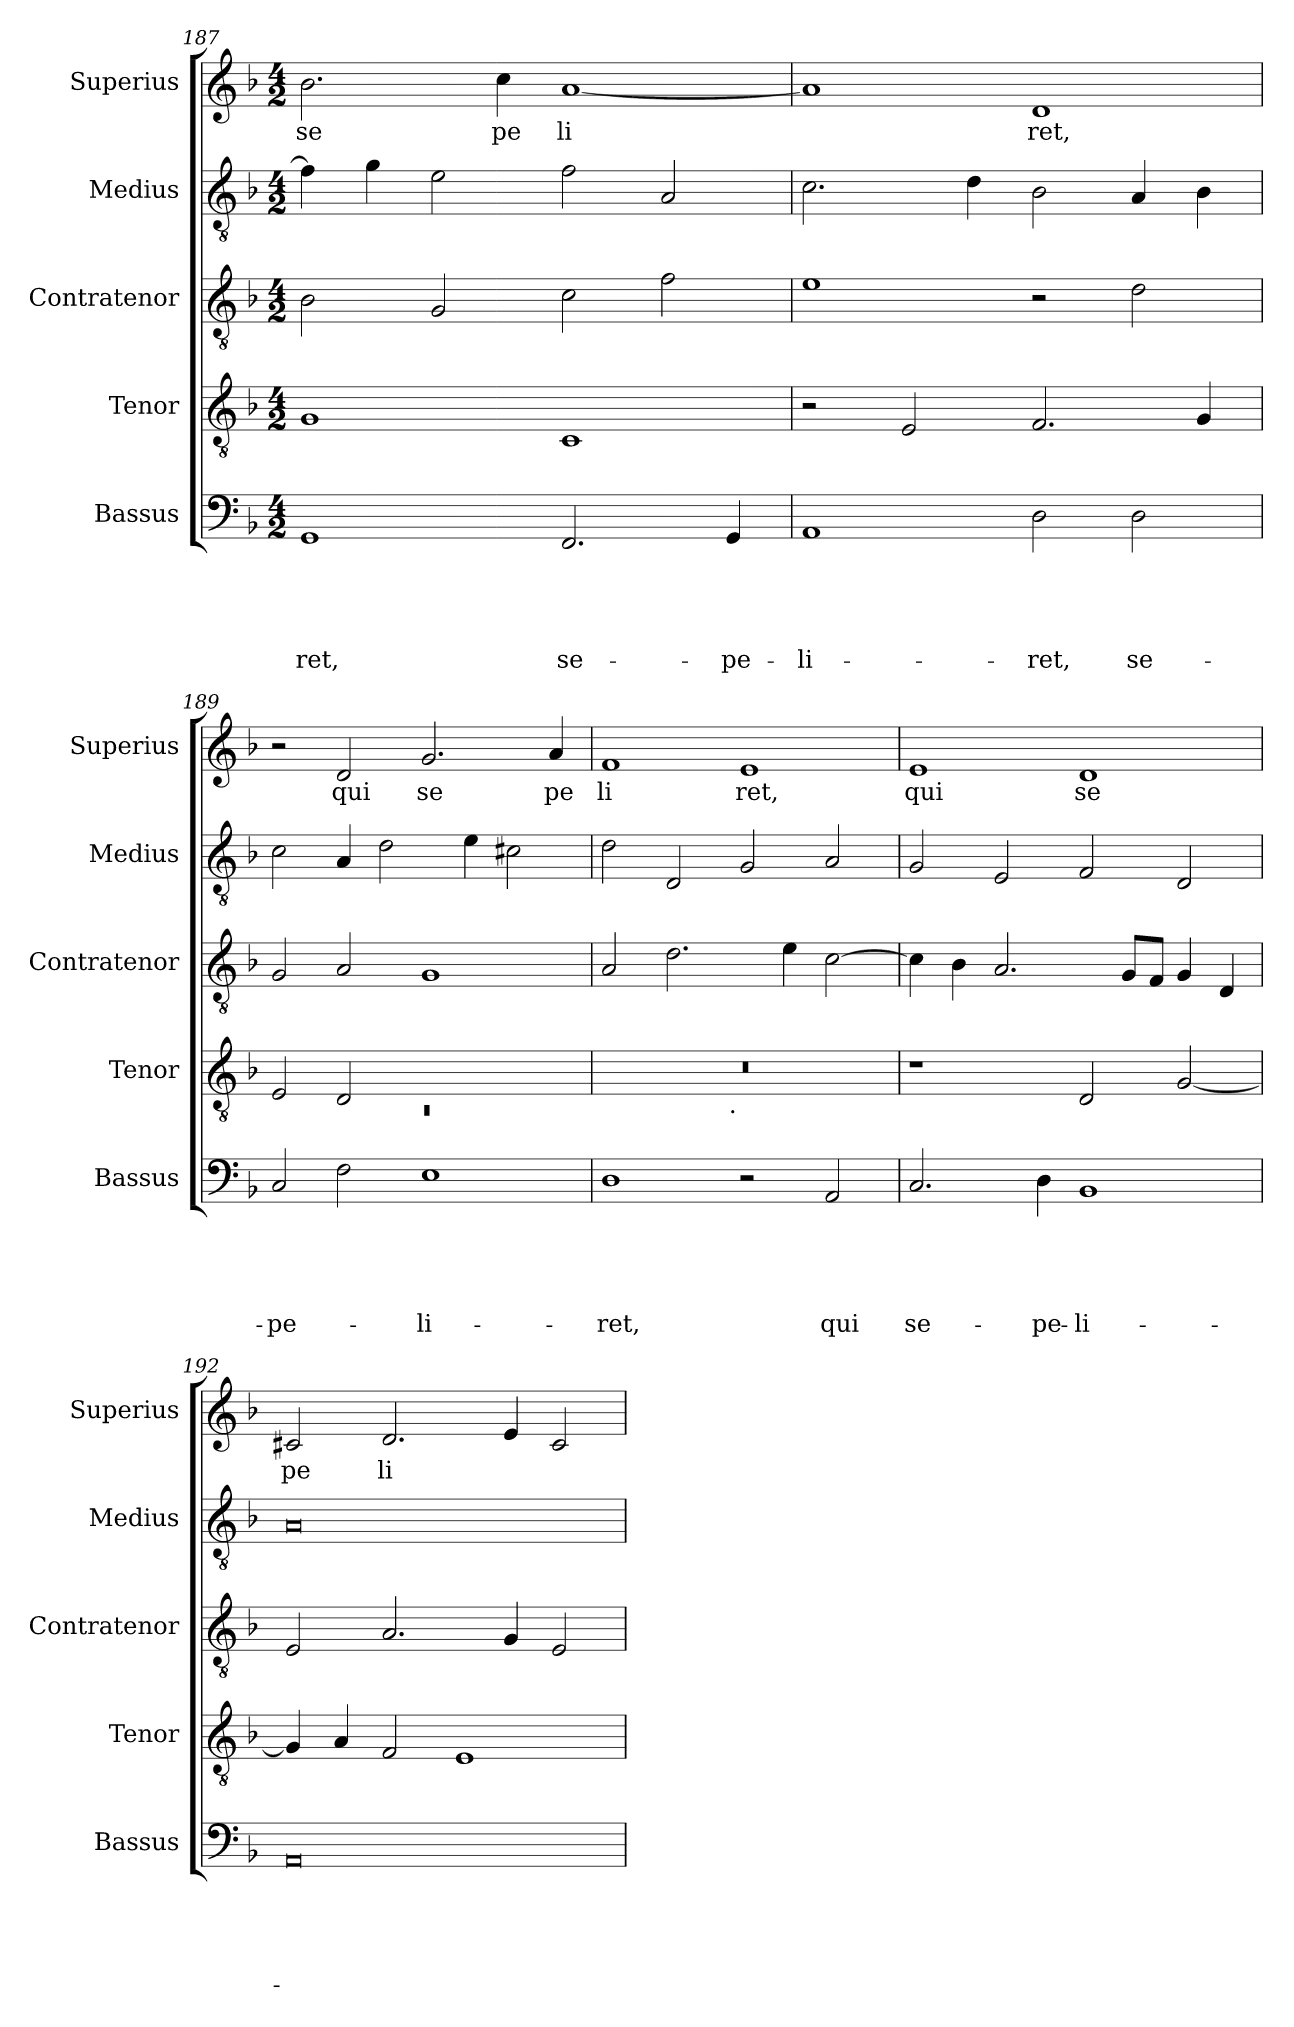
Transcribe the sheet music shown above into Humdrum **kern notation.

**kern	**text	**text	**text	**text	**text	**kern	**kern	**kern	**kern	**text
*part5	*part5	*part5	*part5	*part5	*part5	*part4	*part3	*part2	*part1	*part1
*staff5	*staff5	*staff5	*staff5	*staff5	*staff5	*staff4	*staff3	*staff2	*staff1	*staff1
*I"Bassus	*	*	*	*	*	*I"Tenor	*I"Contratenor	*I"Medius	*I"Superius	*
*I'Bassus	*	*	*	*	*	*I'Tenor	*I'Contratenor	*I'Medius	*I'Superius	*
!!LO:PB:g=z
*clefF4	*	*	*	*	*	*clefGv2	*clefGv2	*clefGv2	*clefG2	*
*k[b-]	*	*	*	*	*	*k[b-]	*k[b-]	*k[b-]	*k[b-]	*
*F:	*	*	*	*	*	*F:	*F:	*F:	*F:	*
*M4/2	*	*	*	*	*	*M4/2	*M4/2	*M4/2	*M4/2	*
=187	=187	=187	=187	=187	=187	=187	=187	=187	=187	=187
!	!	!	!	!	!LO:LY:b	!	!	!	!	!LO:LY:b
1GG	.	.	.	.	ret,	1G	2B-\	4f\]	2.b-\	se
.	.	.	.	.	.	.	.	4g\	.	.
.	.	.	.	.	.	.	2G/	2e\	.	.
!	!	!	!	!	!	!	!	!	!	!LO:LY:b
.	.	.	.	.	.	.	.	.	4cc\	pe
!	!	!	!	!	!LO:LY:b	!	!	!	!	!LO:LY:b
2.FF/	.	.	.	.	se-	1C	2c\	2f\	[<1a	li
.	.	.	.	.	.	.	2f\	2A/	.	.
!	!	!	!	!	!LO:LY:b	!	!	!	!	!
4GG/	.	.	.	.	-pe-	.	.	.	.	.
=188	=188	=188	=188	=188	=188	=188	=188	=188	=188	=188
!	!	!	!	!	!LO:LY:b	!	!	!	!	!
1AA	.	.	.	.	-li-	2r	1e	2.c\	1a]	.
.	.	.	.	.	.	2E/	.	.	.	.
.	.	.	.	.	.	.	.	4d\	.	.
!	!	!	!	!	!LO:LY:b	!	!	!	!	!LO:LY:b
2D\	.	.	.	.	-ret,	2.F/	2r	2B-\	1d	ret,
!	!	!	!	!	!LO:LY:b	!	!	!	!	!
2D\	.	.	.	.	se-	.	2d\	4A/	.	.
.	.	.	.	.	.	4G/	.	4B-\	.	.
=189	=189	=189	=189	=189	=189	=189	=189	=189	=189	=189
*	*	*	*	*	*	*^	*	*	*	*
!	!	!	!	!	!LO:LY:b	!	!LO:N:vis=1	!	!	!	!
2C/	.	.	.	.	-pe-	2E/	0rC	2G/	2c\	2r	.
!	!	!	!	!	!	!	!	!	!	!	!LO:LY:b
2F\	.	.	.	.	.	2D/	.	2A/	4A/	2d/	qui
.	.	.	.	.	.	.	.	.	2d\	.	.
!	!	!	!	!	!LO:LY:b	!	!	!	!	!	!LO:LY:b
1E	.	.	.	.	-li-	1ryy	.	1G	.	2.g/	se
.	.	.	.	.	.	.	.	.	4e\	.	.
.	.	.	.	.	.	.	.	.	2c#X\	.	.
!	!	!	!	!	!	!	!	!	!	!	!LO:LY:b
.	.	.	.	.	.	.	.	.	.	4a/	pe
=190	=190	=190	=190	=190	=190	=190	=190	=190	=190	=190	=190
!	!	!	!	!	!LO:LY:b	!	!	!	!	!	!LO:LY:b
1D	.	.	.	.	-ret,	0r	2ryy	2A/	2d\	1f	li
.	.	.	.	.	.	.	4...ryy	2.d\	2D/	.	.
!	!	!	!	!	!	!	!LO:TX:b:t=.	!	!	!	!
.	.	.	.	.	.	.	1ryy	.	.	.	.
!	!	!	!	!	!	!	!	!	!	!	!LO:LY:b
2r	.	.	.	.	.	.	.	.	2G/	1e	ret,
.	.	.	.	.	.	.	.	4e\	.	.	.
!	!	!	!	!	!LO:LY:b	!	!	!	!	!	!
2AA/	.	.	.	.	qui	.	.	[>2c\	2A/	.	.
.	.	.	.	.	.	.	32ryy	.	.	.	.
=191	=191	=191	=191	=191	=191	=191	=191	=191	=191	=191	=191
!	!	!	!	!	!LO:LY:b	!	!	!	!	!	!LO:LY:b
*	*	*	*	*	*	*v	*v	*	*	*	*
2.C/	.	.	.	.	se-	1r	4c\]	2G/	1e	qui
.	.	.	.	.	.	.	4B-\	.	.	.
.	.	.	.	.	.	.	2.A/	2E/	.	.
!	!	!	!	!	!LO:LY:b	!	!	!	!	!
4D\	.	.	.	.	-pe-	.	.	.	.	.
!	!	!	!	!	!LO:LY:b	!	!	!	!	!LO:LY:b
1BB-	.	.	.	.	-li-	2D/	.	2F/	1d	se
.	.	.	.	.	.	.	8G/L	.	.	.
.	.	.	.	.	.	.	8F/J	.	.	.
.	.	.	.	.	.	[<2G/	4G/	2D/	.	.
.	.	.	.	.	.	.	4D/	.	.	.
=192	=192	=192	=192	=192	=192	=192	=192	=192	=192	=192
!	!	!	!	!	!	!	!	!	!	!LO:LY:b
0AA	.	.	.	.	.	4G/]	2E/	0A	2c#X/	pe
.	.	.	.	.	.	4A/	.	.	.	.
!	!	!	!	!	!	!	!	!	!	!LO:LY:b
.	.	.	.	.	.	2F/	2.A/	.	2.d/	li
.	.	.	.	.	.	1E	.	.	.	.
.	.	.	.	.	.	.	4G/	.	4e/	.
.	.	.	.	.	.	.	2E/	.	2c#/	.
=	=	=	=	=	=	=	=	=	=	=
*-	*-	*-	*-	*-	*-	*-	*-	*-	*-	*-
